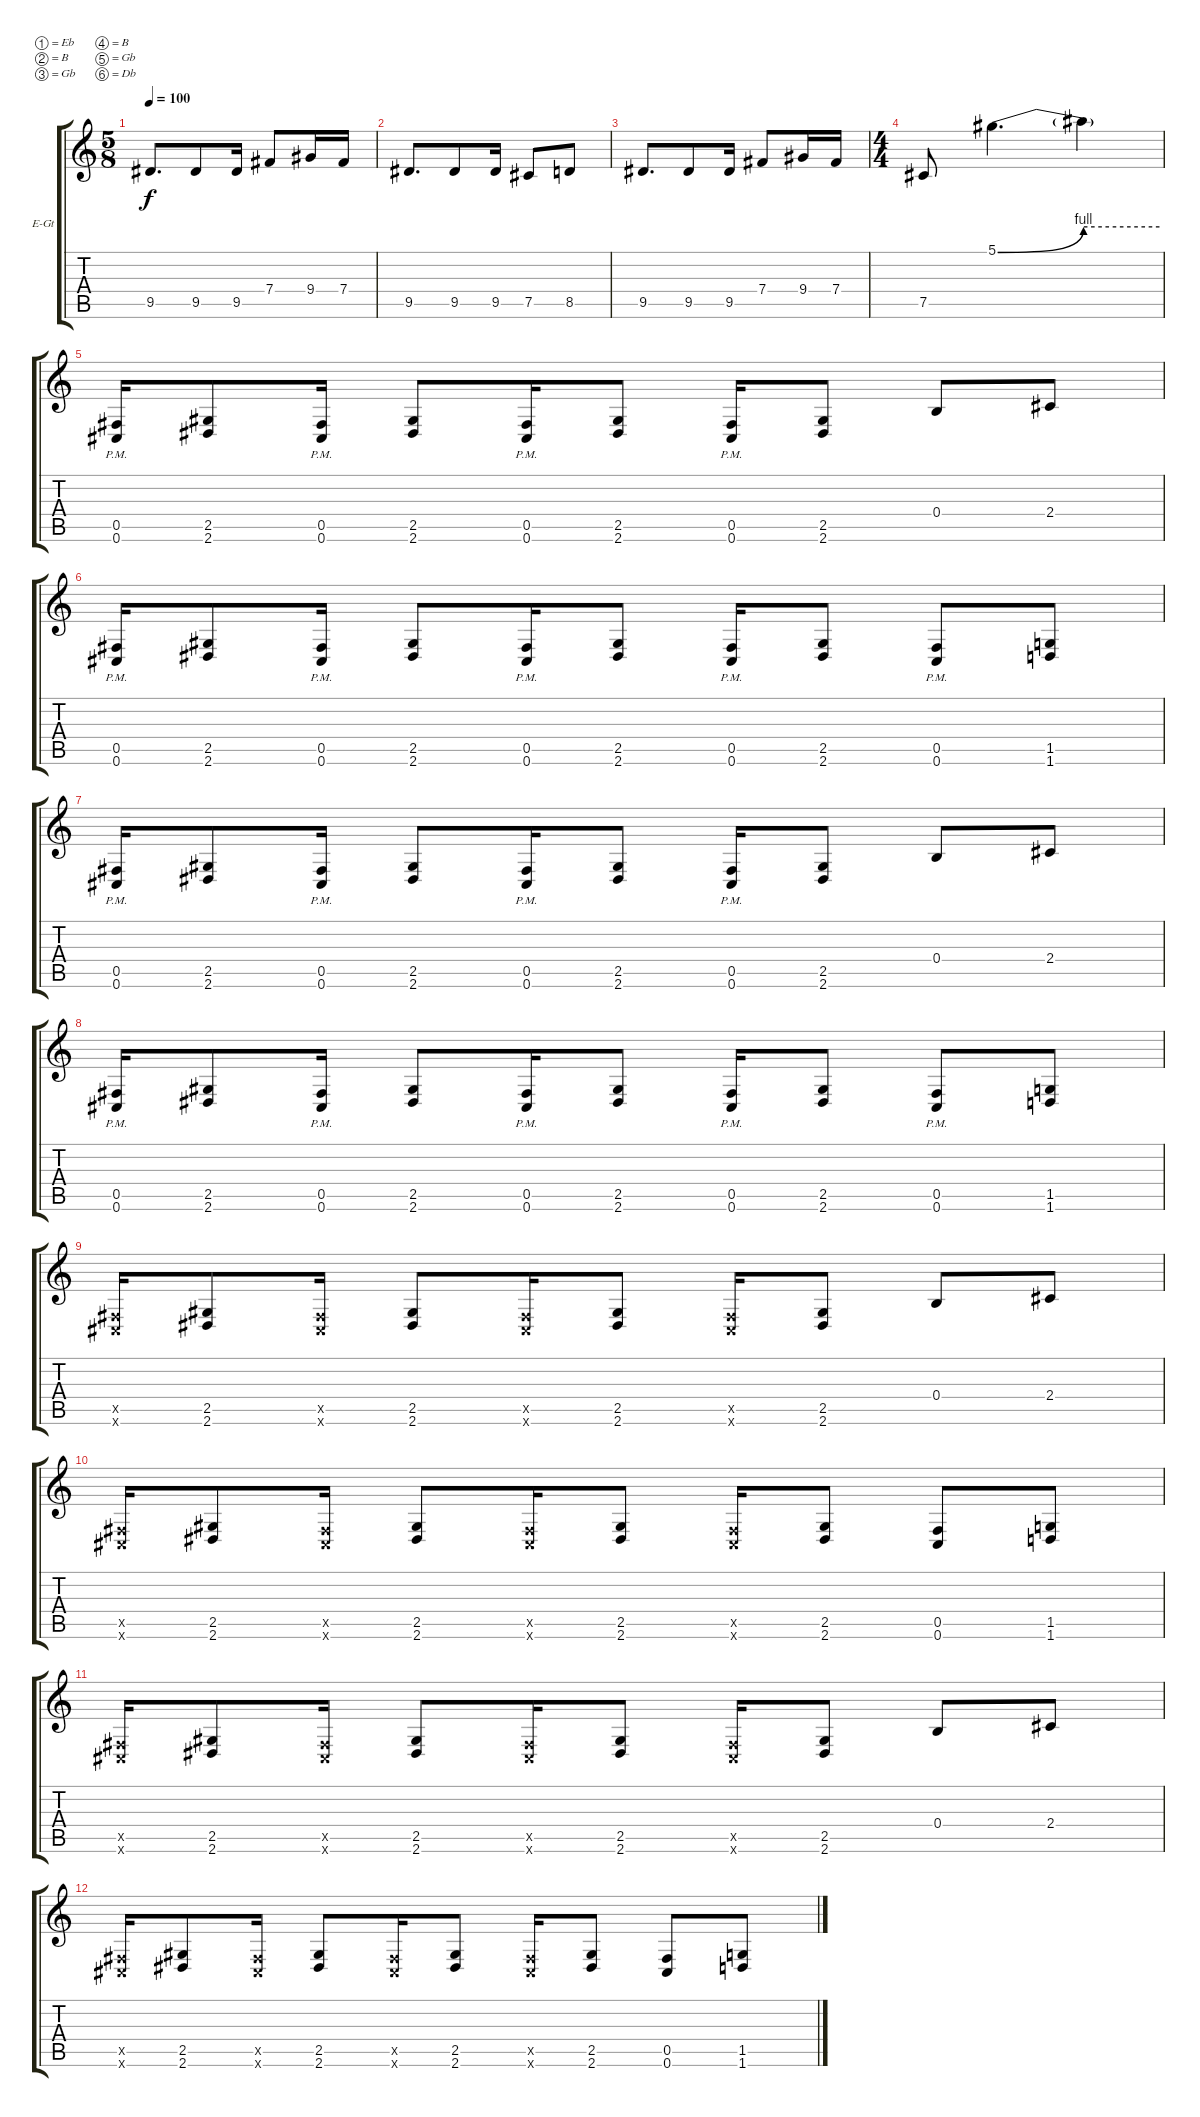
\bracketExtendMode groupsimilarinstruments
\firstSystemTrackNameOrientation horizontal
\otherSystemsTrackNameOrientation horizontal
\track ("Electric Guitar" "E-Gt") {instrument distortionguitar}
\staff {score tabs}
\tuning (Eb4 B3 Gb3 B2 Gb2 Db2)
\ts (5 8)
\tempo 100
\clef g2
\scale
0.333333
\ks c
9.5.8{d dy f} 9.5.8 9.5.16 7.4.8 9.4.16 7.4.16 |
\scale
0.333333 9.5.8{d} 9.5.8 9.5.16 7.5.8 8.5.8 |
\scale
0.333333 9.5.8{d} 9.5.8 9.5.16 7.4.8 9.4.16 7.4.16 |
\ts (4 4)
\beaming (8 2 2 2 2)
\scale
0.485477 7.5.8 5.1{be (bend 0 0 60 4)}.4{d} 5.1{be (hold 0 4 60 4) t}.4 |
\scale
0.257261 (0.6{pm} 0.5{pm}).16 (2.5 2.6).8 (0.6{pm} 0.5{pm}).16 (2.5 2.6).8 (0.6{pm} 0.5{pm}).16 (2.5 2.6).8 (0.6{pm} 0.5{pm}).16 (2.5 2.6).8 0.4.8 2.4.8 |
\scale
0.257261 (0.6{pm} 0.5{pm}).16 (2.5 2.6).8 (0.6{pm} 0.5{pm}).16 (2.5 2.6).8 (0.6{pm} 0.5{pm}).16 (2.5 2.6).8 (0.6{pm} 0.5{pm}).16 (2.5 2.6).8 (0.6{pm} 0.5{pm}).8 (1.5 1.6).8 |
\scale
0.333333 (0.6{pm} 0.5{pm}).16 (2.5 2.6).8 (0.6{pm} 0.5{pm}).16 (2.5 2.6).8 (0.6{pm} 0.5{pm}).16 (2.5 2.6).8 (0.6{pm} 0.5{pm}).16 (2.5 2.6).8 0.4.8 2.4.8 |
\scale
0.333333 (0.6{pm} 0.5{pm}).16 (2.5 2.6).8 (0.6{pm} 0.5{pm}).16 (2.5 2.6).8 (0.6{pm} 0.5{pm}).16 (2.5 2.6).8 (0.6{pm} 0.5{pm}).16 (2.5 2.6).8 (0.6{pm} 0.5{pm}).8 (1.5 1.6).8 |
\scale
0.333333 (0.6{x} 0.5{x}).16 (2.6 2.5).8 (0.6{x} 0.5{x}).16 (2.6 2.5).8 (0.6{x} 0.5{x}).16 (2.6 2.5).8 (0.6{x} 0.5{x}).16 (2.6 2.5).8 0.4.8 2.4.8 |
\scale
0.333333 (0.6{x} 0.5{x}).16 (2.6 2.5).8 (0.6{x} 0.5{x}).16 (2.6 2.5).8 (0.6{x} 0.5{x}).16 (2.6 2.5).8 (0.6{x} 0.5{x}).16 (2.6 2.5).8 (0.6 0.5).8 (1.5 1.6).8 |
\scale
0.333333 (0.6{x} 0.5{x}).16 (2.6 2.5).8 (0.6{x} 0.5{x}).16 (2.6 2.5).8 (0.6{x} 0.5{x}).16 (2.6 2.5).8 (0.6{x} 0.5{x}).16 (2.6 2.5).8 0.4.8 2.4.8 |
\scale
0.333333 (0.6{x} 0.5{x}).16 (2.6 2.5).8 (0.6{x} 0.5{x}).16 (2.6 2.5).8 (0.6{x} 0.5{x}).16 (2.6 2.5).8 (0.6{x} 0.5{x}).16 (2.6 2.5).8 (0.6 0.5).8 (1.5 1.6).8 |
\scale
0.333333 |
\scale
0.333333 |
\scale
0.333333 |
\scale
0.333333
